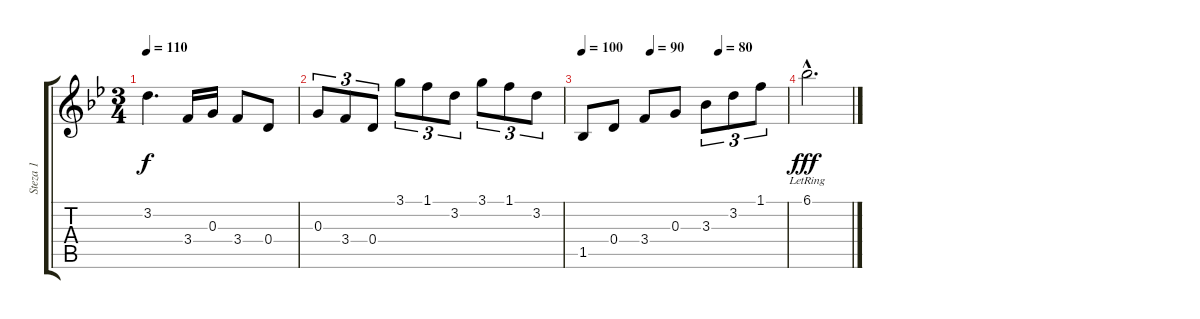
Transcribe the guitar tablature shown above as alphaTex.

\track ("Steza 1" "Steza 1") {mute instrument acousticguitarsteel}
\staff {score tabs}
\tuning (E4 B3 G3 D3 A2 E2) {hide}
\ts (3 4)
\tempo 110
\clef g2
\ks bb
3.2.4{d dy f} 3.4.16 0.3.16 3.4.8 0.4.8 |
0.3.8{tu (3 2)} 3.4.8{tu (3 2)} 0.4.8{tu (3 2)} 3.1.8{tu (3 2)} 1.1.8{tu (3 2)} 3.2.8{tu (3 2)} 3.1.8{tu (3 2)} 1.1.8{tu (3 2)} 3.2.8{tu (3 2)} |
\tempo 100
\tempo (90 0.3333333333333333)
\tempo (80 0.6666666666666666)
1.5.8{instrument acousticguitarsteel} 0.4.8 3.4.8{instrument acousticguitarsteel} 0.3.8 3.3.8{tu (3 2) instrument acousticguitarsteel} 3.2.8{tu (3 2)} 1.1.8{tu (3 2)} |
6.1{hac lr}.2{d dy fff}
